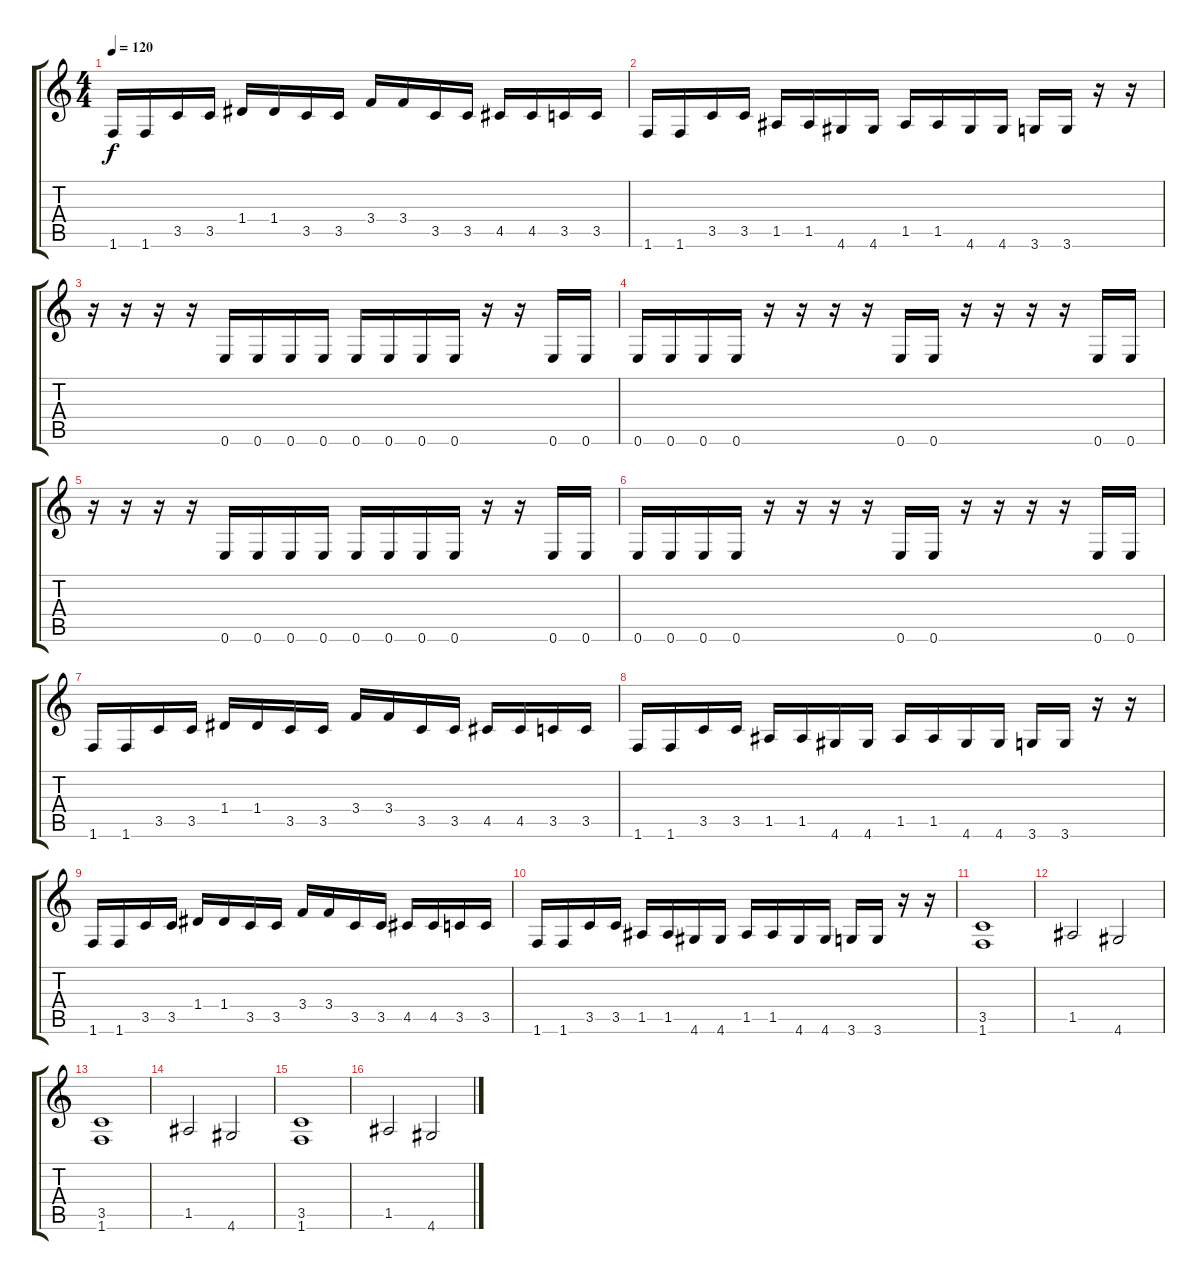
\track "" {instrument distortionguitar}
\staff {score tabs}
\tuning (E4 B3 G3 D3 A2 E2) {hide}
\ts (4 4)
\tempo 120
\clef g2
\ks c
1.6.16{dy f} 1.6.16 3.5.16 3.5.16 1.4.16 1.4.16 3.5.16 3.5.16 3.4.16 3.4.16 3.5.16 3.5.16 4.5.16 4.5.16 3.5.16 3.5.16 |
1.6.16 1.6.16 3.5.16 3.5.16 1.5.16 1.5.16 4.6.16 4.6.16 1.5.16 1.5.16 4.6.16 4.6.16 3.6.16 3.6.16 r.16 r.16 |
r.16 r.16 r.16 r.16 0.6.16 0.6.16 0.6.16 0.6.16 0.6.16 0.6.16 0.6.16 0.6.16 r.16 r.16 0.6.16 0.6.16 |
0.6.16 0.6.16 0.6.16 0.6.16 r.16 r.16 r.16 r.16 0.6.16 0.6.16 r.16 r.16 r.16 r.16 0.6.16 0.6.16 |
r.16 r.16 r.16 r.16 0.6.16 0.6.16 0.6.16 0.6.16 0.6.16 0.6.16 0.6.16 0.6.16 r.16 r.16 0.6.16 0.6.16 |
0.6.16 0.6.16 0.6.16 0.6.16 r.16 r.16 r.16 r.16 0.6.16 0.6.16 r.16 r.16 r.16 r.16 0.6.16 0.6.16 |
1.6.16 1.6.16 3.5.16 3.5.16 1.4.16 1.4.16 3.5.16 3.5.16 3.4.16 3.4.16 3.5.16 3.5.16 4.5.16 4.5.16 3.5.16 3.5.16 |
1.6.16 1.6.16 3.5.16 3.5.16 1.5.16 1.5.16 4.6.16 4.6.16 1.5.16 1.5.16 4.6.16 4.6.16 3.6.16 3.6.16 r.16 r.16 |
1.6.16 1.6.16 3.5.16 3.5.16 1.4.16 1.4.16 3.5.16 3.5.16 3.4.16 3.4.16 3.5.16 3.5.16 4.5.16 4.5.16 3.5.16 3.5.16 |
1.6.16 1.6.16 3.5.16 3.5.16 1.5.16 1.5.16 4.6.16 4.6.16 1.5.16 1.5.16 4.6.16 4.6.16 3.6.16 3.6.16 r.16 r.16 |
(3.5 1.6).1 |
1.5.2 4.6.2 |
(3.5 1.6).1 |
1.5.2 4.6.2 |
(3.5 1.6).1 |
1.5.2 4.6.2
